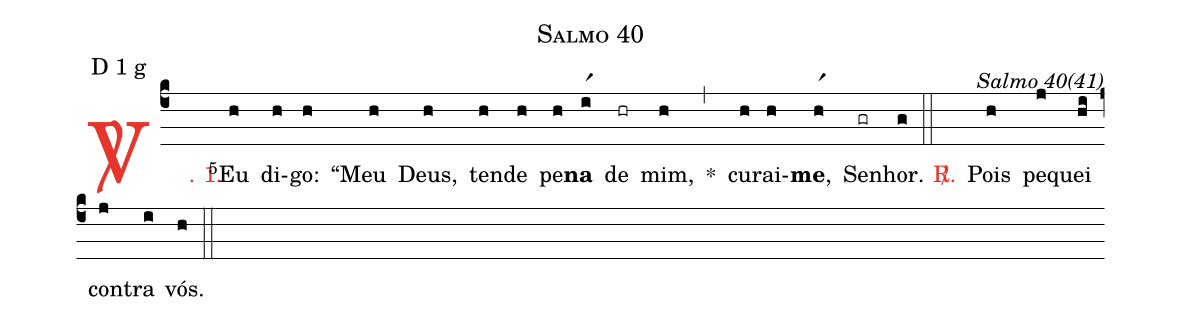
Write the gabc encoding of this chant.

name: Salmo 40;
mode: D 1 g;
commentary: Salmo 40(41);
%%
(c4)

<c><sp>V/</sp>. 1.</c>() <v>\VSup{5}</v>Eu(h) di(h)go:(h) “Meu(h) Deus,(h) ten(h)de(h) pe(h)<b>na</b>(ir1) de(hr) mim,(h) *(,) cu(h)rai-(h)<b>me</b>,(hr1) Se(gr)nhor.(g)

(::)

<nlba><c><sp>R/</sp>.</c>() Pois</nlba>(h) pe(j)quei(hi) con(j)tra(i) vós.(h)

(::)
